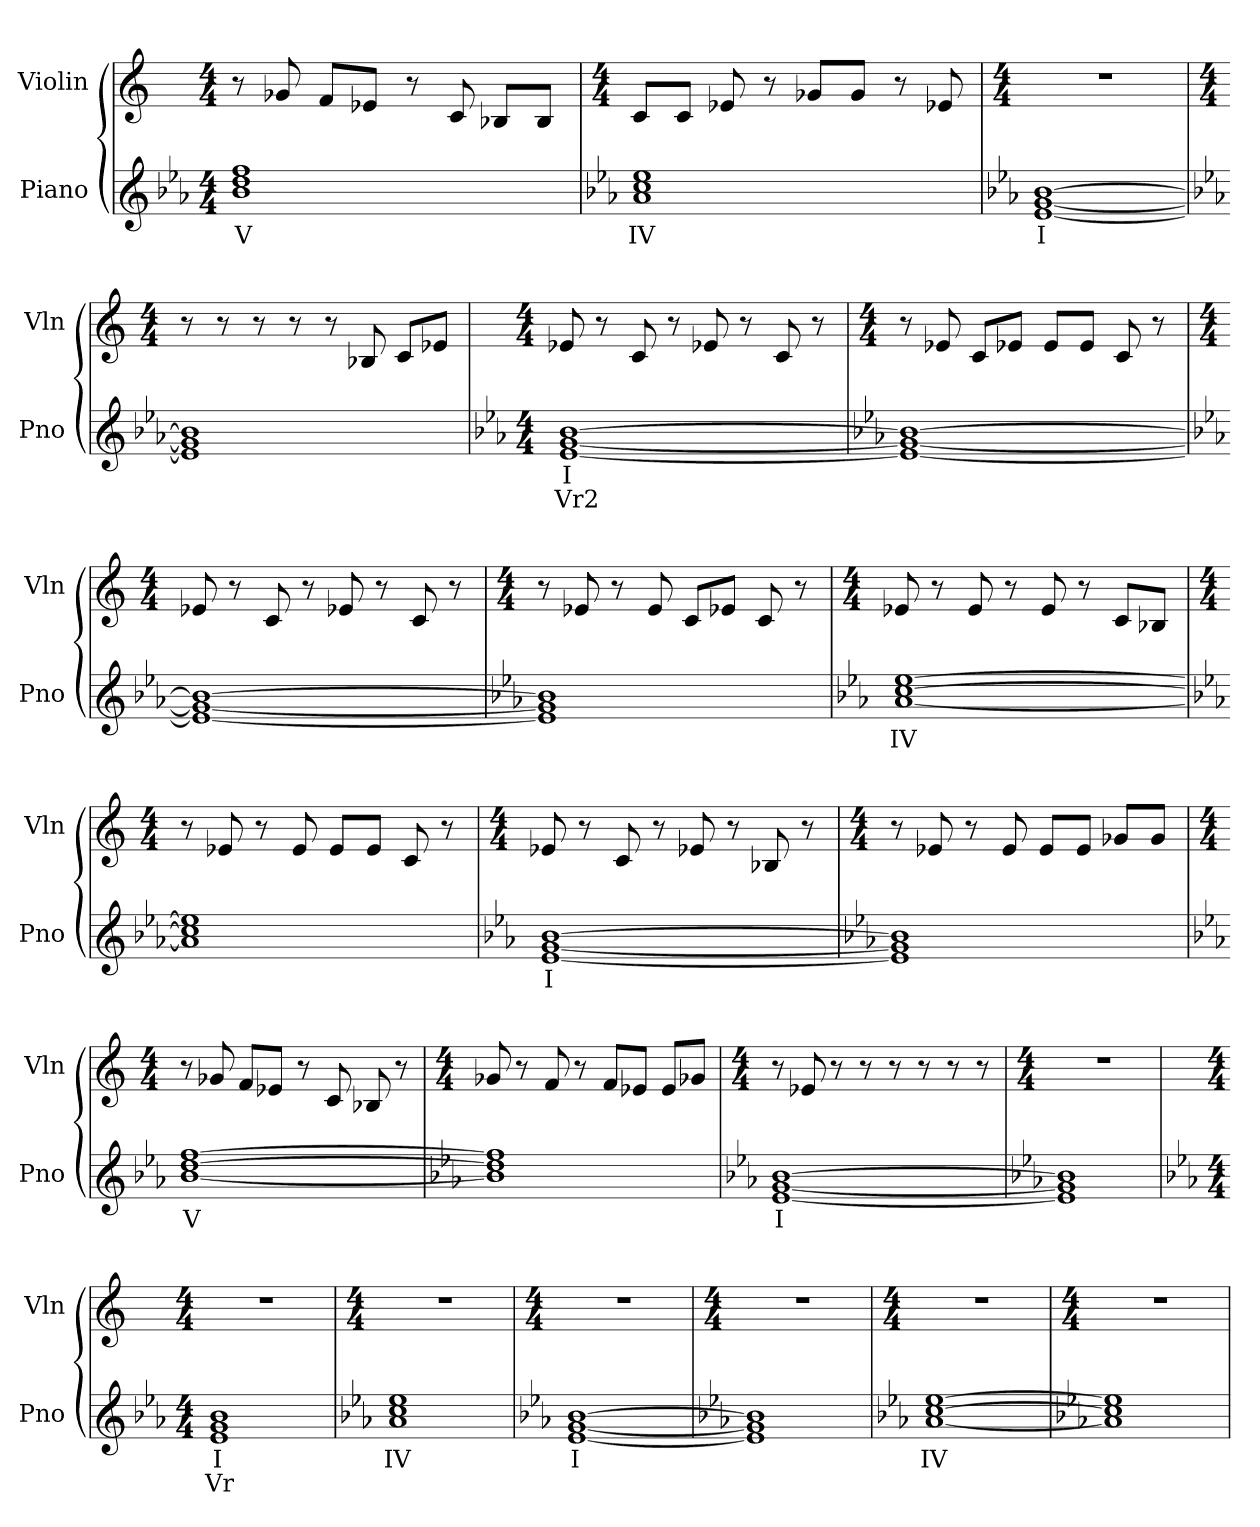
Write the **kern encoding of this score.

**kern	**text	**text	**kern
*part2	*part2	*part2	*part1
*staff2	*staff2	*staff2	*staff1
*I"Piano	*	*	*I"Violin
*I'Pno	*	*	*I'Vln
*k[b-e-a-]	*	*	*
*E-:	*	*	*
*M4/4	*	*	*M4/4
=	=	=	=
1b- 1dd 1ff	V	.	8r
.	.	.	8g-X
.	.	.	8fL
.	.	.	8e-XJ
.	.	.	8r
.	.	.	8c
.	.	.	8B-XL
.	.	.	8B-J
=	=	=	=
*k[b-e-a-]	*	*	*
*E-:	*	*	*
*	*	*	*M4/4
1a- 1cc 1ee-	IV	.	8cL
.	.	.	8cJ
.	.	.	8e-X
.	.	.	8r
.	.	.	8g-XL
.	.	.	8g-J
.	.	.	8r
.	.	.	8e-X
=	=	=	=
*k[b-e-a-]	*	*	*
*E-:	*	*	*
*	*	*	*M4/4
[1e- [1g [1b-	I	.	1r
=	=	=	=
*k[b-e-a-]	*	*	*
*E-:	*	*	*
*	*	*	*M4/4
1e-] 1g] 1b-]	.	.	8r
.	.	.	8r
.	.	.	8r
.	.	.	8r
.	.	.	8r
.	.	.	8B-X
.	.	.	8cL
.	.	.	8e-XJ
=	=	=	=
*k[b-e-a-]	*	*	*
*E-:	*	*	*
*M4/4	*	*	*M4/4
[1e- [1g [1b-	I	Vr2	8e-X
.	.	.	8r
.	.	.	8c
.	.	.	8r
.	.	.	8e-X
.	.	.	8r
.	.	.	8c
.	.	.	8r
=	=	=	=
*k[b-e-a-]	*	*	*
*E-:	*	*	*
*	*	*	*M4/4
1e-_ 1g_ 1b-_	.	.	8r
.	.	.	8e-X
.	.	.	8cL
.	.	.	8e-XJ
.	.	.	8e-L
.	.	.	8e-J
.	.	.	8c
.	.	.	8r
=	=	=	=
*k[b-e-a-]	*	*	*
*E-:	*	*	*
*	*	*	*M4/4
1e-_ 1g_ 1b-_	.	.	8e-X
.	.	.	8r
.	.	.	8c
.	.	.	8r
.	.	.	8e-X
.	.	.	8r
.	.	.	8c
.	.	.	8r
=	=	=	=
*k[b-e-a-]	*	*	*
*E-:	*	*	*
*	*	*	*M4/4
1e-] 1g] 1b-]	.	.	8r
.	.	.	8e-X
.	.	.	8r
.	.	.	8e-
.	.	.	8cL
.	.	.	8e-XJ
.	.	.	8c
.	.	.	8r
=	=	=	=
*k[b-e-a-]	*	*	*
*E-:	*	*	*
*	*	*	*M4/4
[1a- [1cc [1ee-	IV	.	8e-X
.	.	.	8r
.	.	.	8e-
.	.	.	8r
.	.	.	8e-
.	.	.	8r
.	.	.	8cL
.	.	.	8B-XJ
=	=	=	=
*k[b-e-a-]	*	*	*
*E-:	*	*	*
*	*	*	*M4/4
1a-] 1cc] 1ee-]	.	.	8r
.	.	.	8e-X
.	.	.	8r
.	.	.	8e-
.	.	.	8e-L
.	.	.	8e-J
.	.	.	8c
.	.	.	8r
=	=	=	=
*k[b-e-a-]	*	*	*
*E-:	*	*	*
*	*	*	*M4/4
[1e- [1g [1b-	I	.	8e-X
.	.	.	8r
.	.	.	8c
.	.	.	8r
.	.	.	8e-X
.	.	.	8r
.	.	.	8B-X
.	.	.	8r
=	=	=	=
*k[b-e-a-]	*	*	*
*E-:	*	*	*
*	*	*	*M4/4
1e-] 1g] 1b-]	.	.	8r
.	.	.	8e-X
.	.	.	8r
.	.	.	8e-
.	.	.	8e-L
.	.	.	8e-J
.	.	.	8g-XL
.	.	.	8g-J
=	=	=	=
*k[b-e-a-]	*	*	*
*E-:	*	*	*
*	*	*	*M4/4
[1b- [1dd [1ff	V	.	8r
.	.	.	8g-X
.	.	.	8fL
.	.	.	8e-XJ
.	.	.	8r
.	.	.	8c
.	.	.	8B-X
.	.	.	8r
=	=	=	=
*k[b-e-a-]	*	*	*
*E-:	*	*	*
*	*	*	*M4/4
1b-] 1dd] 1ff]	.	.	8g-X
.	.	.	8r
.	.	.	8f
.	.	.	8r
.	.	.	8fL
.	.	.	8e-XJ
.	.	.	8e-L
.	.	.	8g-XJ
=	=	=	=
*k[b-e-a-]	*	*	*
*E-:	*	*	*
*	*	*	*M4/4
[1e- [1g [1b-	I	.	8r
.	.	.	8e-X
.	.	.	8r
.	.	.	8r
.	.	.	8r
.	.	.	8r
.	.	.	8r
.	.	.	8r
=	=	=	=
*k[b-e-a-]	*	*	*
*E-:	*	*	*
*	*	*	*M4/4
1e-] 1g] 1b-]	.	.	1r
=	=	=	=
*k[b-e-a-]	*	*	*
*E-:	*	*	*
*M4/4	*	*	*M4/4
1e- 1g 1b-	I	Vr	1r
=	=	=	=
*k[b-e-a-]	*	*	*
*E-:	*	*	*
*	*	*	*M4/4
1a- 1cc 1ee-	IV	.	1r
=	=	=	=
*k[b-e-a-]	*	*	*
*E-:	*	*	*
*	*	*	*M4/4
[1e- [1g [1b-	I	.	1r
=	=	=	=
*k[b-e-a-]	*	*	*
*E-:	*	*	*
*	*	*	*M4/4
1e-] 1g] 1b-]	.	.	1r
=	=	=	=
*k[b-e-a-]	*	*	*
*E-:	*	*	*
*	*	*	*M4/4
[1a- [1cc [1ee-	IV	.	1r
=	=	=	=
*k[b-e-a-]	*	*	*
*E-:	*	*	*
*	*	*	*M4/4
1a-] 1cc] 1ee-]	.	.	1r
=	=	=	=
*-	*-	*-	*-
